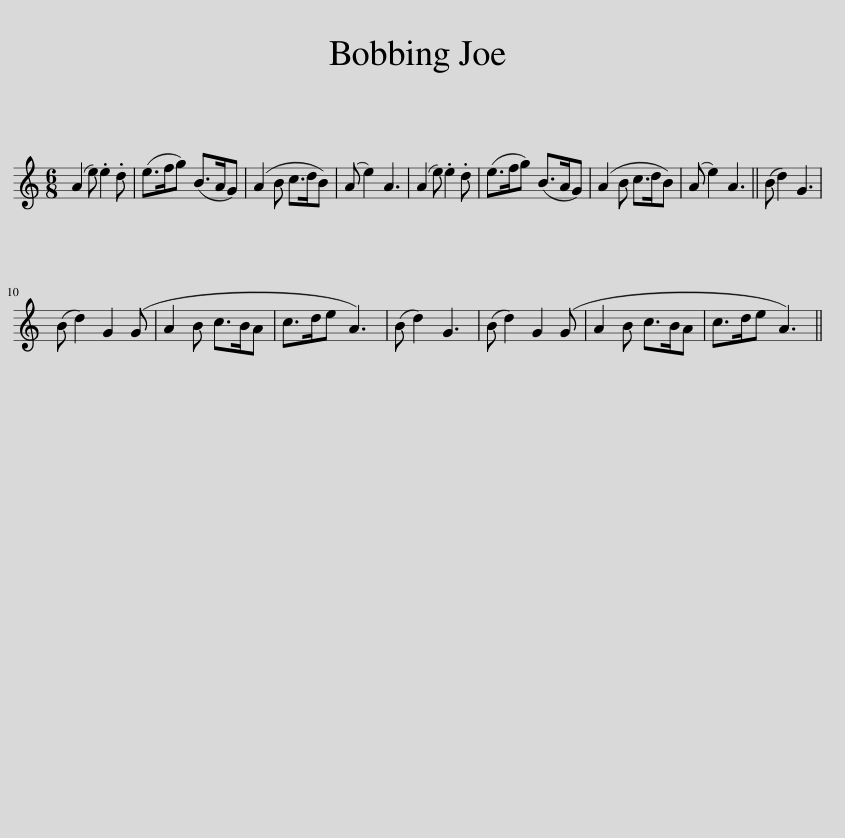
X:1
L:1/8
M:6/8
I:linebreak $
K:C
V:1 treble
V:1
 (A2 e) .e2 .d | (e>fg) (B>AG) | (A2 B c>dB) | (A e2) A3 | (A2 e) .e2 .d | %5
 (e>fg) (B>AG) | (A2 B c>dB) | (A e2) A3 || (B d2) G3 |$ (B d2) G2 (G | %10
 A2 B c>BA | c>de A3) | (B d2) G3 | (B d2) G2 (G | A2 B c>BA | %15
 c>de A3) || %16
